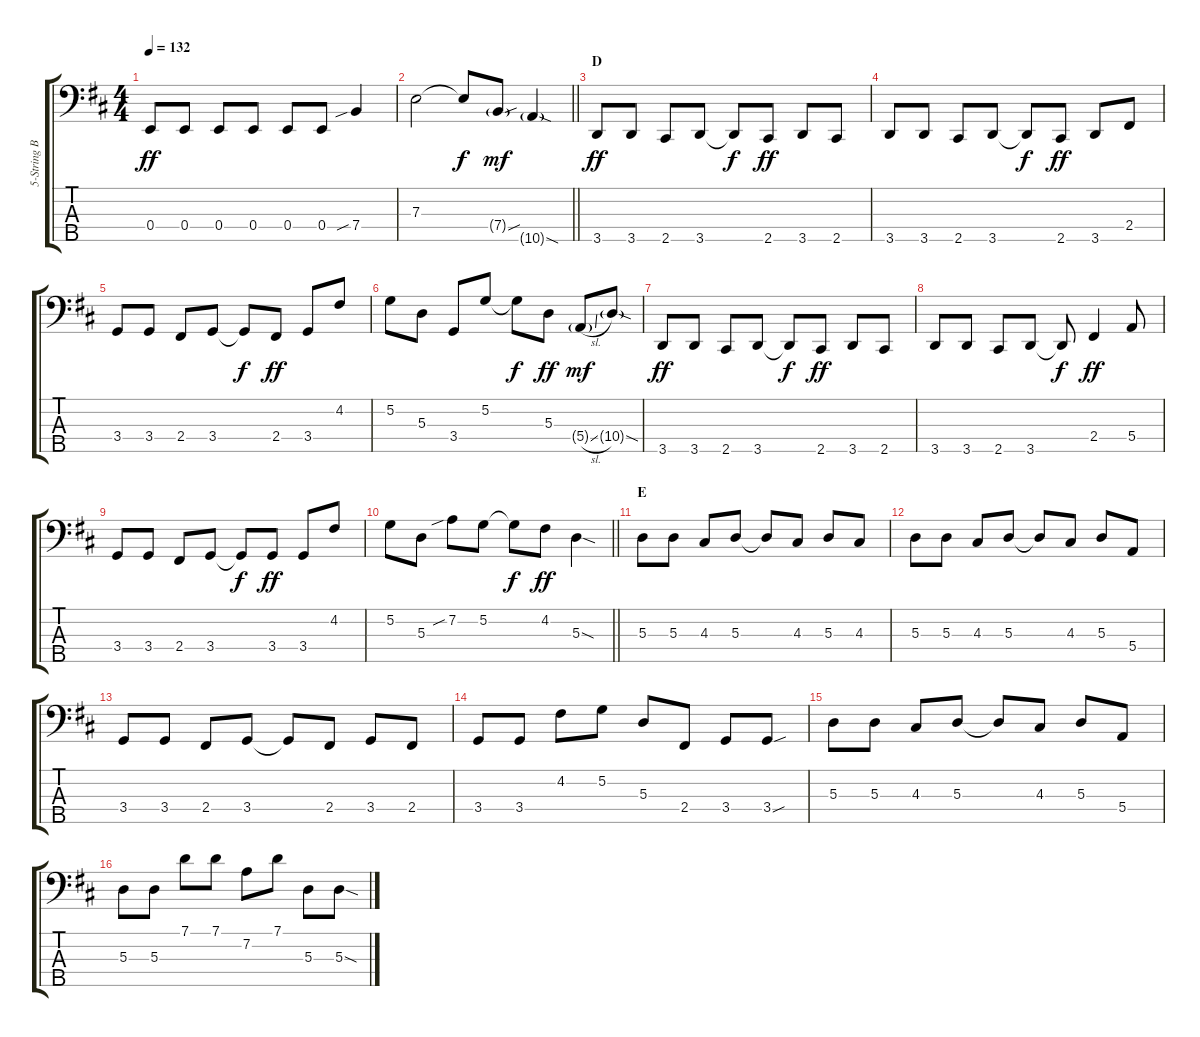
\track ("5-String Bass" "5-String B") {instrument electricbasspick}
\staff {score tabs}
\tuning (G2 D2 A1 E1 B0) {hide}
\ts (4 4)
\tempo 132
\clef f4
\ks d
0.4.8{dy ff} 0.4.8 0.4.8 0.4.8 0.4.8 0.4.8 7.4{sib}.4 |
\barLineRight lightlight
7.3.2 7.3{t}.8{dy f} 7.4{sou g}.8{dy mf} 10.5{sod g}.4 |
\section ("" "D")
3.5.8{dy ff} 3.5.8 2.5.8 3.5.8 3.5{t}.8{dy f} 2.5.8{dy ff} 3.5.8 2.5.8 |
3.5.8 3.5.8 2.5.8 3.5.8 3.5{t}.8{dy f} 2.5.8{dy ff} 3.5.8 2.4.8 |
3.4.8 3.4.8 2.4.8 3.4.8 3.4{t}.8{dy f} 2.4.8{dy ff} 3.4.8 4.2.8 |
5.2.8 5.3.8 3.4.8 5.2.8 5.2{t}.8{dy f} 5.3.8{dy ff} 5.4{sl g}.8{dy mf} 10.4{sod g}.8 |
3.5.8{dy ff} 3.5.8 2.5.8 3.5.8 3.5{t}.8{dy f} 2.5.8{dy ff} 3.5.8 2.5.8 |
3.5.8 3.5.8 2.5.8 3.5.8 3.5{t}.8{dy f} 2.4.4{dy ff} 5.4.8 |
3.4.8 3.4.8 2.4.8 3.4.8 3.4{t}.8{dy f} 3.4.8{dy ff} 3.4.8 4.2.8 |
\barLineRight lightlight
5.2.8 5.3.8 7.2{sib}.8 5.2.8 5.2{t}.8{dy f} 4.2.8{dy ff} 5.3{sod}.4 |
\section ("" "E")
5.3.8 5.3.8 4.3.8 5.3.8 5.3{t}.8 4.3.8 5.3.8 4.3.8 |
5.3.8 5.3.8 4.3.8 5.3.8 5.3{t}.8 4.3.8 5.3.8 5.4.8 |
3.4.8 3.4.8 2.4.8 3.4.8 3.4{t}.8 2.4.8 3.4.8 2.4.8 |
3.4.8 3.4.8 4.2.8 5.2.8 5.3.8 2.4.8 3.4.8 3.4{sou}.8 |
5.3.8 5.3.8 4.3.8 5.3.8 5.3{t}.8 4.3.8 5.3.8 5.4.8 |
5.3.8 5.3.8 7.1.8 7.1.8 7.2.8 7.1.8 5.3.8 5.3{sod}.8
